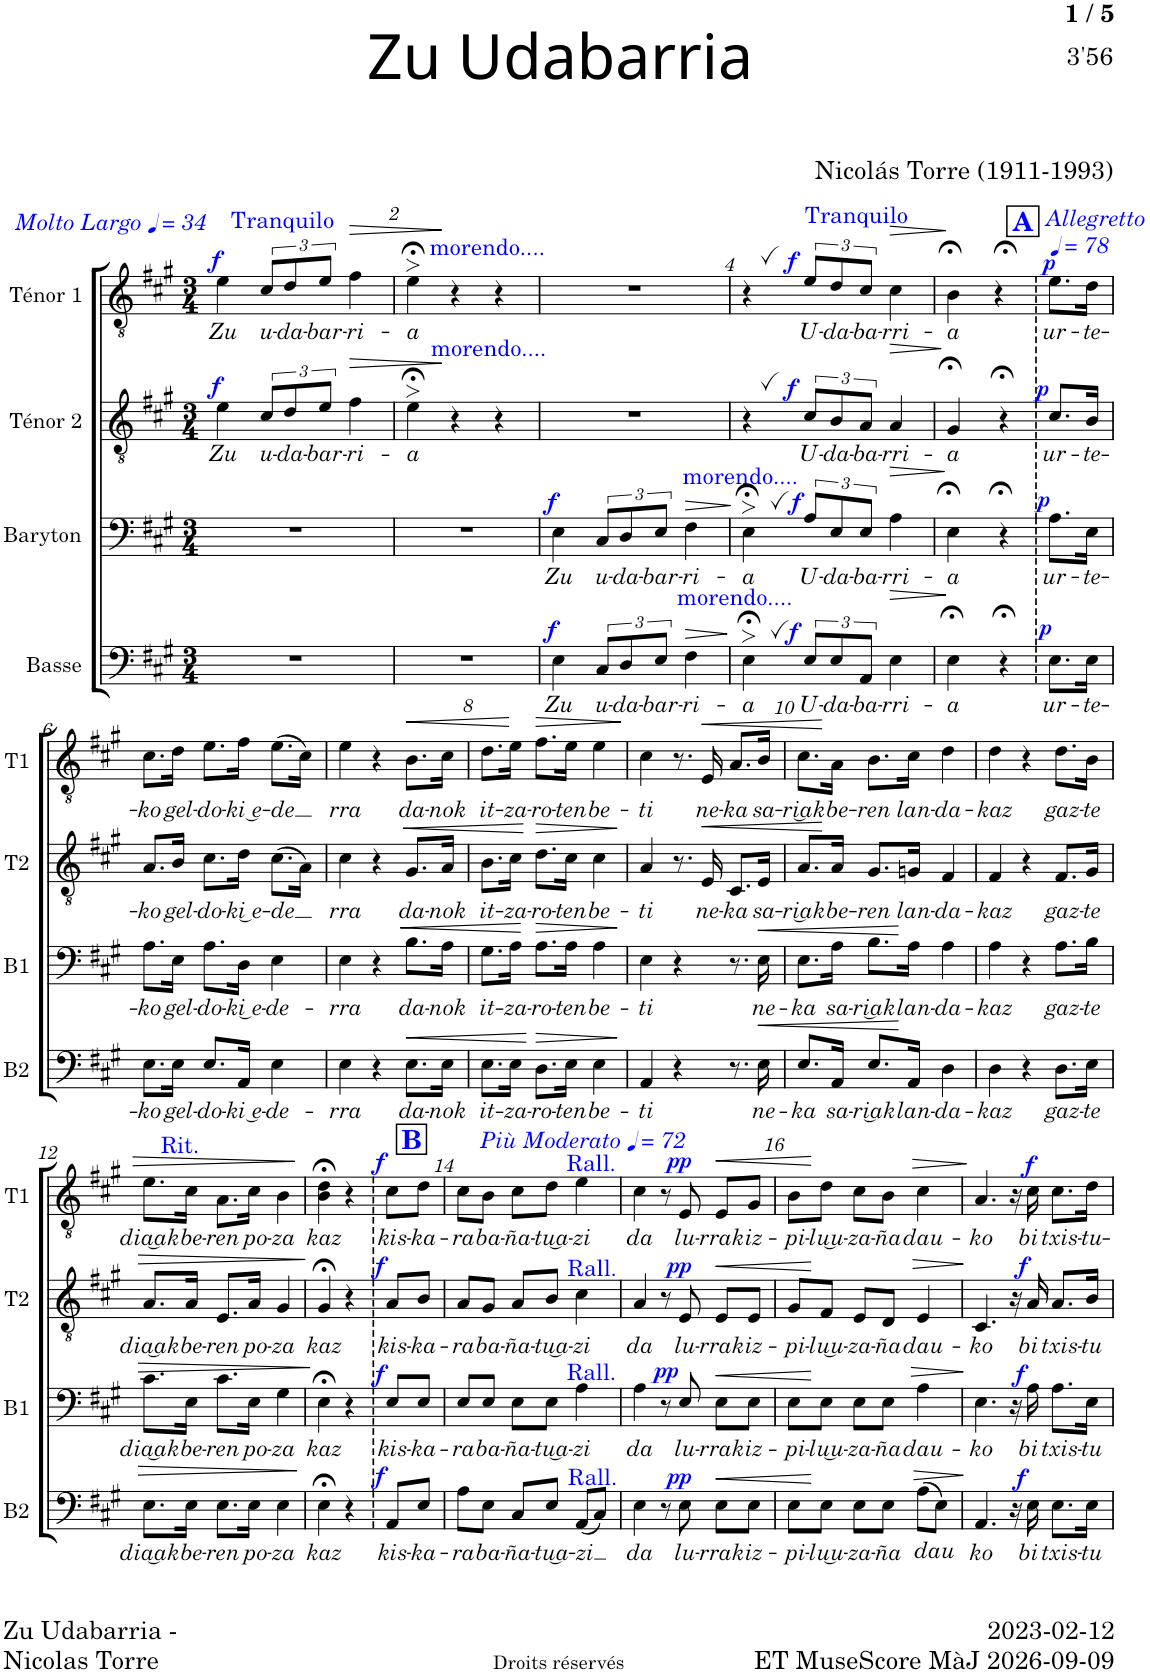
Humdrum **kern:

**kern	**text	**dynam	**kern	**text	**dynam	**kern	**text	**dynam	**kern	**text	**dynam
*part4	*part4	*part4	*part3	*part3	*part3	*part2	*part2	*part2	*part1	*part1	*part1
*staff4	*staff4	*staff4	*staff3	*staff3	*staff3	*staff2	*staff2	*staff2	*staff1	*staff1	*staff1
*I"Basse	*	*	*I"Baryton	*	*	*I"Ténor 2	*	*	*I"Ténor 1	*	*
*I'B2	*	*	*I'B1	*	*	*I'T2	*	*	*I'T1	*	*
*clefF4	*	*	*clefF4	*	*	*clefGv2	*	*	*clefGv2	*	*
*k[f#c#g#]	*	*	*k[f#c#g#]	*	*	*k[f#c#g#]	*	*	*k[f#c#g#]	*	*
*M3/4	*	*	*M3/4	*	*	*M3/4	*	*	*M3/4	*	*
*MM34	*	*	*MM34	*	*	*MM34	*	*	*MM34	*	*
=1	=1	=1	=1	=1	=1	=1	=1	=1	=1	=1	=1
!	!	!	!	!	!	!	!	!	!LO:TX:a:i:t=Molto Largo	!	!
!	!	!	!	!	!	!	!LO:LY:b	!LO:DY:a	!	!LO:LY:b	!LO:DY:a
2.r	.	.	2.r	.	.	4e\	Zu	f	4e\	Zu	f
!	!	!	!	!	!	!	!	!	!LO:TX:a:color=#0000FF:t=Tranquilo	!	!
!	!	!	!	!	!	!	!LO:LY:b	!	!	!LO:LY:b	!
.	.	.	.	.	.	12c#/L	u-	.	12c#/L	u-	.
!	!	!	!	!	!	!	!LO:LY:b	!	!	!LO:LY:b	!
.	.	.	.	.	.	12d/	-da-	.	12d/	-da-	.
!	!	!	!	!	!	!	!LO:LY:b	!	!	!LO:LY:b	!
.	.	.	.	.	.	12e/J	-bar-	.	12e/J	-bar-	.
!	!	!	!	!	!	!	!LO:LY:b	!LO:HP:b	!	!LO:LY:b	!LO:HP:b
.	.	.	.	.	.	4f#\	-ri-	>	4f#\	-ri-	>
=2	=2	=2	=2	=2	=2	=2	=2	=2	=2	=2	=2
!	!	!	!	!	!	!	!	!	!LO:TX:a:color=#0000FF:t=morendo....	!	!
!	!	!	!	!	!	!LO:TX:a:color=#0000FF:t=morendo....	!	!	!	!	!
!	!	!	!	!	!	!	!LO:LY:b	!	!	!LO:LY:b	!
2.r	.	.	2.r	.	.	4e;<>\	-a	.	4e;<>\	-a	.
.	.	.	.	.	.	4r	.	]	4r	.	]
.	.	.	.	.	.	4r	.	.	4r	.	.
=3	=3	=3	=3	=3	=3	=3	=3	=3	=3	=3	=3
!	!LO:LY:b	!LO:DY:a	!	!LO:LY:b	!LO:DY:a	!	!	!	!	!	!
4E\	Zu	f	4E\	Zu	f	2.r	.	.	2.r	.	.
!	!LO:LY:b	!	!	!LO:LY:b	!	!	!	!	!	!	!
12C#/L	u-	.	12C#/L	u-	.	.	.	.	.	.	.
!	!LO:LY:b	!	!	!LO:LY:b	!	!	!	!	!	!	!
12D/	-da-	.	12D/	-da-	.	.	.	.	.	.	.
!	!LO:LY:b	!	!	!LO:LY:b	!	!	!	!	!	!	!
12E/J	-bar-	.	12E/J	-bar-	.	.	.	.	.	.	.
!	!LO:LY:b	!LO:HP:b	!	!LO:LY:b	!LO:HP:b	!	!	!	!	!	!
4F#\	-ri-	>	4F#\	-ri-	>	.	.	.	.	.	.
.	.	]	.	.	]	.	.	.	.	.	.
=4	=4	=4	=4	=4	=4	=4	=4	=4	=4	=4	=4
!	!	!	!LO:TX:a:color=#0000FF:t=morendo....	!	!	!	!	!	!	!	!
!LO:TX:a:color=#0000FF:t=morendo....	!	!	!	!	!	!	!	!	!	!	!
!	!LO:LY:b	!	!	!LO:LY:b	!	!	!	!	!	!	!
4E;<,>\	-a	.	4E;<,>\	-a	.	4r	.	.	4r	.	.
!	!LO:LY:b	!LO:DY:a	!	!LO:LY:b	!LO:DY:a	!	!LO:LY:b	!LO:DY:a	!	!LO:LY:b	!LO:DY:a
12E/L	U-	f	12A/L	U-	f	12c#/L	U-	f	12e/L	U-	f
!	!LO:LY:b	!	!	!LO:LY:b	!	!	!LO:LY:b	!	!	!LO:LY:b	!
12E/	-da-	.	12E/	-da-	.	12B/	-da-	.	12d/	-da-	.
!	!	!	!	!	!	!	!	!	!LO:TX:a:color=#0000FF:t=Tranquilo	!	!
!	!LO:LY:b	!	!	!LO:LY:b	!	!	!LO:LY:b	!	!	!LO:LY:b	!
12AA/J	-ba-	.	12E/J	-ba-	.	12A/J	-ba-	.	12c#/J	-ba-	.
!	!LO:LY:b	!LO:HP:b	!	!LO:LY:b	!LO:HP:b	!	!LO:LY:b	!LO:HP:b	!	!LO:LY:b	!LO:HP:b
4E\	-rri-	>	4A\	-rri-	>	4A/	-rri-	>	4c#\	-rri-	>
!!LO:REH:place=s1:a:B:cj:color=#0000FF:fs=14:t=A:qo=2
=5	=5	=5	=5	=5	=5	=5	=5	=5	=5	=5	=5
!	!LO:LY:b	!	!	!LO:LY:b	!	!	!LO:LY:b	!	!	!LO:LY:b	!
4E;<\	-a	.	4E;<\	-a	.	4G#;</	-a	.	4B;<\	-a	.
4r;<	.	]	4r;<	.	]	4r;<	.	]	4r;<	.	]
*	*	*	*	*	*	*	*	*	*MM78	*	*
!	!	!	!	!	!	!	!	!	!LO:TX:a:i:t=Allegretto	!	!
!	!LO:LY:b	!LO:DY:a	!	!LO:LY:b	!LO:DY:a	!	!LO:LY:b	!LO:DY:a	!	!LO:LY:b	!LO:DY:a
8.E\L	ur-	p	8.A\L	ur-	p	8.c#/L	ur-	p	8.e\L	ur-	p
!	!LO:LY:b	!	!	!LO:LY:b	!	!	!LO:LY:b	!	!	!LO:LY:b	!
16E\Jk	-te-	.	16E\Jk	-te-	.	16B/Jk	-te-	.	16d\Jk	-te-	.
!!LO:LB:g=z
=6	=6	=6	=6	=6	=6	=6	=6	=6	=6	=6	=6
!	!LO:LY:b	!	!	!LO:LY:b	!	!	!LO:LY:b	!	!	!LO:LY:b	!
8.E\L	-ko	.	8.A\L	-ko	.	8.A/L	-ko	.	8.c#\L	-ko	.
!	!LO:LY:b	!	!	!LO:LY:b	!	!	!LO:LY:b	!	!	!LO:LY:b	!
16E\Jk	gel-	.	16E\Jk	gel-	.	16B/Jk	gel-	.	16d\Jk	gel-	.
!	!LO:LY:b	!	!	!LO:LY:b	!	!	!LO:LY:b	!	!	!LO:LY:b	!
8.E/L	-do-	.	8.A\L	-do-	.	8.c#\L	-do-	.	8.e\L	-do-	.
!	!LO:LY:b	!	!	!LO:LY:b	!	!	!LO:LY:b	!	!	!LO:LY:b	!
16AA/Jk	-ki ͜e-	.	16D\Jk	-ki͜ e-	.	16d\Jk	-ki͜ e-	.	16f#\Jk	-ki ͜e-	.
!	!LO:LY:b	!	!	!LO:LY:b	!	!	!LO:LY:b	!	!	!LO:LY:b	!
4E\	-de-	.	4E\	-de-	.	(8.c#\L	-de	.	(8.e\L	-de	.
.	.	.	.	.	.	16A\Jk)	.	.	16c#\Jk)	.	.
=7	=7	=7	=7	=7	=7	=7	=7	=7	=7	=7	=7
!	!LO:LY:b	!	!	!LO:LY:b	!	!	!LO:LY:b	!	!	!LO:LY:b	!
4E\	-rra	.	4E\	-rra	.	4c#\	rra	.	4e\	rra	.
4r	.	.	4r	.	.	4r	.	.	4r	.	.
!	!LO:LY:b	!LO:HP:b	!	!LO:LY:b	!LO:HP:b	!	!LO:LY:b	!LO:HP:b	!	!LO:LY:b	!LO:HP:b
8.E\L	da-	<	8.B\L	da-	<	8.G#/L	da-	<	8.B\L	da-	<
!	!LO:LY:b	!	!	!LO:LY:b	!	!	!LO:LY:b	!	!	!LO:LY:b	!
16E\Jk	-nok	.	16A\Jk	-nok	.	16A/Jk	-nok	.	16c#\Jk	-nok	.
=8	=8	=8	=8	=8	=8	=8	=8	=8	=8	=8	=8
!	!LO:LY:b	!	!	!LO:LY:b	!	!	!LO:LY:b	!	!	!LO:LY:b	!
8.E\L	it-	.	8.G#\L	it-	.	8.B\L	it-	.	8.d\L	it-	.
!	!LO:LY:b	!	!	!LO:LY:b	!	!	!LO:LY:b	!	!	!LO:LY:b	!
16E\Jk	-za-	.	16A\Jk	-za-	.	16c#\Jk	-za-	.	16e\Jk	-za-	.
!	!LO:LY:b	!LO:HP:n=1:b	!	!LO:LY:b	!LO:HP:n=1:b	!	!LO:LY:b	!LO:HP:n=1:b	!	!LO:LY:b	!LO:HP:n=1:b
8.D\L	-ro-	[ >	8.A\L	-ro-	[ >	8.d\L	-ro-	[ >	8.f#\L	-ro-	[ >
!	!LO:LY:b	!	!	!LO:LY:b	!	!	!LO:LY:b	!	!	!LO:LY:b	!
16E\Jk	-ten	.	16A\Jk	-ten	.	16c#\Jk	-ten	.	16e\Jk	-ten	.
!	!LO:LY:b	!	!	!LO:LY:b	!	!	!LO:LY:b	!	!	!LO:LY:b	!
4E\	be-	.	4A\	be-	.	4c#\	be-	.	4e\	be-	.
.	.	]	.	.	]	.	.	]	.	.	]
=9	=9	=9	=9	=9	=9	=9	=9	=9	=9	=9	=9
!	!LO:LY:b	!	!	!LO:LY:b	!	!	!LO:LY:b	!	!	!LO:LY:b	!
4AA/	-ti	.	4E\	-ti	.	4A/	-ti	.	4c#\	-ti	.
4r	.	.	4r	.	.	8.r	.	.	8.r	.	.
!	!	!	!	!	!	!	!LO:LY:b	!LO:HP:b	!	!LO:LY:b	!LO:HP:b
.	.	.	.	.	.	16E/	ne-	<	16E/	ne-	<
!	!	!	!	!	!	!	!LO:LY:b	!	!	!LO:LY:b	!
8.r	.	.	8.r	.	.	8.C#/L	-ka	.	8.A/L	-ka	.
!	!LO:LY:b	!LO:HP:b	!	!LO:LY:b	!LO:HP:b	!	!LO:LY:b	!	!	!LO:LY:b	!
16E\	ne-	<	16E\	ne-	<	16E/Jk	sa-	.	16B/Jk	sa-	.
=10	=10	=10	=10	=10	=10	=10	=10	=10	=10	=10	=10
!	!LO:LY:b	!	!	!LO:LY:b	!	!	!LO:LY:b	!	!	!LO:LY:b	!
8.E/L	-ka	.	8.E\L	-ka	.	8.A/L	-ri͜ak	.	8.c#\L	-ri͜ak	.
!	!LO:LY:b	!	!	!LO:LY:b	!	!	!LO:LY:b	!	!	!LO:LY:b	!
16AA/Jk	sa-	.	16A\Jk	sa-	.	16A/Jk	be-	[	16A\Jk	be-	[
!	!LO:LY:b	!	!	!LO:LY:b	!	!	!LO:LY:b	!	!	!LO:LY:b	!
8.E/L	-ri͜ak	.	8.B\L	-ri͜ak	.	8.G#/L	-ren	.	8.B\L	-ren	.
!	!LO:LY:b	!	!	!LO:LY:b	!	!	!LO:LY:b	!	!	!LO:LY:b	!
16AA/Jk	lan-	[	16A\Jk	lan-	[	16Gn/Jk	lan-	.	16c#\Jk	lan-	.
!	!LO:LY:b	!	!	!LO:LY:b	!	!	!LO:LY:b	!	!	!LO:LY:b	!
4D\	-da-	.	4A\	-da-	.	4F#/	-da-	.	4d\	-da-	.
=11	=11	=11	=11	=11	=11	=11	=11	=11	=11	=11	=11
!	!LO:LY:b	!	!	!LO:LY:b	!	!	!LO:LY:b	!	!	!LO:LY:b	!
4D\	-kaz	.	4A\	-kaz	.	4F#/	-kaz	.	4d\	-kaz	.
4r	.	.	4r	.	.	4r	.	.	4r	.	.
!	!LO:LY:b	!	!	!LO:LY:b	!	!	!LO:LY:b	!	!	!LO:LY:b	!
8.D\L	gaz-	.	8.A\L	gaz-	.	8.F#/L	gaz-	.	8.d\L	gaz-	.
!	!LO:LY:b	!	!	!LO:LY:b	!	!	!LO:LY:b	!	!	!LO:LY:b	!
16E\Jk	-te	.	16B\Jk	-te	.	16G#/Jk	-te	.	16B\Jk	-te	.
!!LO:LB:g=z
=12	=12	=12	=12	=12	=12	=12	=12	=12	=12	=12	=12
!	!LO:LY:b	!LO:HP:b	!	!LO:LY:b	!LO:HP:b	!	!LO:LY:b	!LO:HP:b	!	!LO:LY:b	!LO:HP:b
8.E\L	dia͜ak	>	8.c#\L	dia͜ak	>	8.A/L	dia͜ak	>	8.e\L	dia͜ak	>
!	!	!	!	!	!	!	!	!	!LO:TX:a:color=#0000FF:t=Rit.	!	!
!	!LO:LY:b	!	!	!LO:LY:b	!	!	!LO:LY:b	!	!	!LO:LY:b	!
16E\Jk	be-	.	16E\Jk	be-	.	16A/Jk	be-	.	16c#\Jk	be-	.
!	!LO:LY:b	!	!	!LO:LY:b	!	!	!LO:LY:b	!	!	!LO:LY:b	!
8.E\L	-ren	.	8.c#\L	-ren	.	8.E/L	-ren	.	8.A\L	-ren	.
!	!LO:LY:b	!	!	!LO:LY:b	!	!	!LO:LY:b	!	!	!LO:LY:b	!
16E\Jk	po-	.	16E\Jk	po-	.	16A/Jk	po-	.	16c#\Jk	po-	.
!	!LO:LY:b	!	!	!LO:LY:b	!	!	!LO:LY:b	!	!	!LO:LY:b	!
4E\	-za	.	4G#\	-za	.	4G#/	-za	.	4B\	-za	.
.	.	]	.	.	]	.	.	]	.	.	]
!!LO:REH:place=s1:a:B:cj:color=#0000FF:fs=14:t=B:qo=2
=13	=13	=13	=13	=13	=13	=13	=13	=13	=13	=13	=13
!	!LO:LY:b	!	!	!LO:LY:b	!	!	!LO:LY:b	!	!	!LO:LY:b	!
4E;<\	kaz	.	4E;<\	kaz	.	4G#;</	kaz	.	4B\;< 4d\;<	kaz	.
4r	.	.	4r	.	.	4r	.	.	4r	.	.
!	!	!	!	!	!	!	!	!	!LO:TX:a:i:color=#0000FF:t=Più Moderato [quarter] = 72	!	!
!	!LO:LY:b	!LO:DY:a	!	!LO:LY:b	!LO:DY:a	!	!LO:LY:b	!LO:DY:a	!	!LO:LY:b	!LO:DY:a
8AA/L	kis-	f	8E/L	kis-	f	8A/L	kis-	f	8c#\L	kis-	f
!	!LO:LY:b	!	!	!LO:LY:b	!	!	!LO:LY:b	!	!	!LO:LY:b	!
8E/J	-ka-	.	8E/J	-ka-	.	8B/J	-ka-	.	8d\J	-ka-	.
=14	=14	=14	=14	=14	=14	=14	=14	=14	=14	=14	=14
!	!LO:LY:b	!	!	!LO:LY:b	!	!	!LO:LY:b	!	!	!LO:LY:b	!
8A\L	-ra	.	8E/L	-ra	.	8A/L	-ra	.	8c#\L	-ra	.
!	!LO:LY:b	!	!	!LO:LY:b	!	!	!LO:LY:b	!	!	!LO:LY:b	!
8E\J	ba-	.	8E/J	ba-	.	8G#/J	ba-	.	8B\J	ba-	.
!	!LO:LY:b	!	!	!LO:LY:b	!	!	!LO:LY:b	!	!	!LO:LY:b	!
8C#/L	-ña-	.	8E\L	-ña-	.	8A/L	-ña-	.	8c#\L	-ña-	.
!	!	!	!	!	!	!	!	!	!LO:TX:a:color=#0000FF:t=Rall.	!	!
!	!	!	!	!	!	!LO:TX:a:color=#0000FF:t=Rall.	!	!	!	!	!
!	!	!	!LO:TX:a:color=#0000FF:t=Rall.	!	!	!	!	!	!	!	!
!LO:TX:a:color=#0000FF:t=Rall.	!	!	!	!	!	!	!	!	!	!	!
!	!LO:LY:b	!	!	!LO:LY:b	!	!	!LO:LY:b	!	!	!LO:LY:b	!
8E/J	-tu͜a-	.	8E\J	-tu͜a-	.	8B/J	-tu͜a-	.	8d\J	-tu͜a-	.
!	!LO:LY:b	!	!	!LO:LY:b	!	!	!LO:LY:b	!	!	!LO:LY:b	!
(8AA/L	-zi	.	4A\	-zi	.	4c#\	-zi	.	4e\	-zi	.
8C#/J)	.	.	.	.	.	.	.	.	.	.	.
=15	=15	=15	=15	=15	=15	=15	=15	=15	=15	=15	=15
!	!LO:LY:b	!	!	!LO:LY:b	!	!	!LO:LY:b	!	!	!LO:LY:b	!
4E\	da	.	4A\	da	.	4A/	da	.	4c#\	da	.
8r	.	.	8r	.	.	8r	.	.	8r	.	.
!	!LO:LY:b	!LO:DY:a	!	!LO:LY:b	!LO:DY:a	!	!LO:LY:b	!LO:DY:a	!	!LO:LY:b	!LO:DY:a
8E\	lu-	pp	8E/	lu-	pp	8E/	lu-	pp	8E/	lu-	pp
!	!LO:LY:b	!LO:HP:b	!	!LO:LY:b	!LO:HP:b	!	!LO:LY:b	!LO:HP:b	!	!LO:LY:b	!LO:HP:b
8E\L	-rrak	<	8E\L	-rrak	<	8E/L	-rrak	<	8E/L	-rrak	<
!	!LO:LY:b	!	!	!LO:LY:b	!	!	!LO:LY:b	!	!	!LO:LY:b	!
8E\J	iz-	.	8E\J	iz-	.	8E/J	iz-	.	8G#/J	iz-	.
=16	=16	=16	=16	=16	=16	=16	=16	=16	=16	=16	=16
!	!LO:LY:b	!	!	!LO:LY:b	!	!	!LO:LY:b	!	!	!LO:LY:b	!
8E\L	-pi-	.	8E\L	-pi-	.	8G#/L	-pi-	.	8B\L	-pi-	.
!	!LO:LY:b	!	!	!LO:LY:b	!	!	!LO:LY:b	!	!	!LO:LY:b	!
8E\J	-lu͜u-	[	8E\J	-lu͜u-	[	8F#/J	-lu͜u-	[	8d\J	-lu͜u-	[
!	!LO:LY:b	!	!	!LO:LY:b	!	!	!LO:LY:b	!	!	!LO:LY:b	!
8E\L	-za-	.	8E\L	-za-	.	8E/L	-za-	.	8c#\L	-za-	.
!	!LO:LY:b	!LO:HP:b	!	!LO:LY:b	!LO:HP:b	!	!LO:LY:b	!LO:HP:b	!	!LO:LY:b	!LO:HP:b
8E\J	-ña	>	8E\J	-ña	>	8D/J	-ña	>	8B\J	-ña	>
!	!LO:LY:b	!	!	!LO:LY:b	!	!	!LO:LY:b	!	!	!LO:LY:b	!
(8A\L	-dau	.	4A\	dau-	.	4E/	dau-	.	4c#\	dau-	.
8E\J)	.	.	.	.	.	.	.	.	.	.	.
=17	=17	=17	=17	=17	=17	=17	=17	=17	=17	=17	=17
!	!LO:LY:b	!	!	!LO:LY:b	!	!	!LO:LY:b	!	!	!LO:LY:b	!
4.AA/	ko	.	4.E\	-ko	.	4.C#/	-ko	.	4.A/	-ko	.
16r	.	]	16r	.	]	16r	.	]	16r	.	]
!	!LO:LY:b	!LO:DY:a	!	!LO:LY:b	!LO:DY:a	!	!LO:LY:b	!LO:DY:a	!	!LO:LY:b	!LO:DY:a
16E\	bi	f	16A\	bi	f	16A/	bi	f	16c#\	bi	f
!	!LO:LY:b	!	!	!LO:LY:b	!	!	!LO:LY:b	!	!	!LO:LY:b	!
8.E\L	txis-	.	8.A\L	txis-	.	8.A/L	txis-	.	8.c#\L	txis-	.
!	!LO:LY:b	!	!	!LO:LY:b	!	!	!LO:LY:b	!	!	!LO:LY:b	!
16E\Jk	-tu	.	16E\Jk	-tu	.	16B/Jk	-tu	.	16d\Jk	-tu-	.
=	=	=	=	=	=	=	=	=	=	=	=
*-	*-	*-	*-	*-	*-	*-	*-	*-	*-	*-	*-
